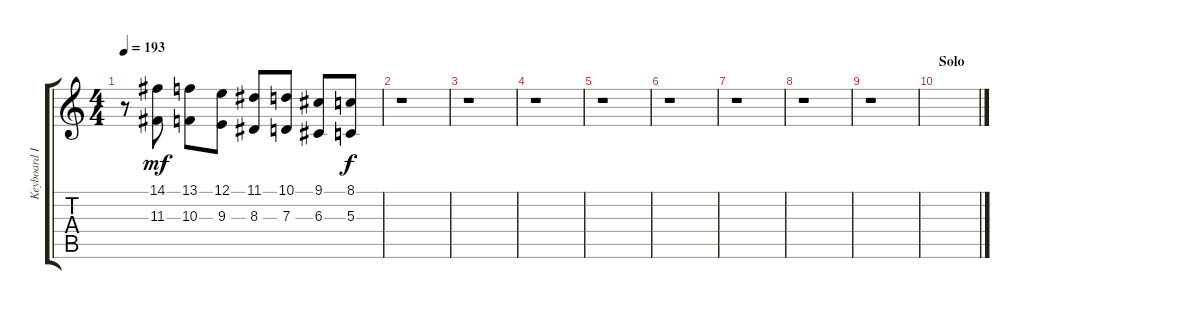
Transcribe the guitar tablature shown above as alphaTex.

\track ("Keyboard I" "Keyboard I") {instrument brasssection}
\staff {score tabs}
\tuning (E4 B3 G3 D3 A2 E2) {hide}
\ts (4 4)
\tempo 193
\clef g2
\ks c
r.8{dy f} (14.1 11.3).8{dy mf} (13.1 10.3).8 (12.1 9.3).8 (11.1 8.3).8 (10.1 7.3).8 (9.1 6.3).8 (8.1 5.3).8{dy f} |
r.1 |
r.1 |
r.1 |
r.1 |
r.1 |
r.1 |
r.1 |
r.1 |
\section ("" "Solo")
